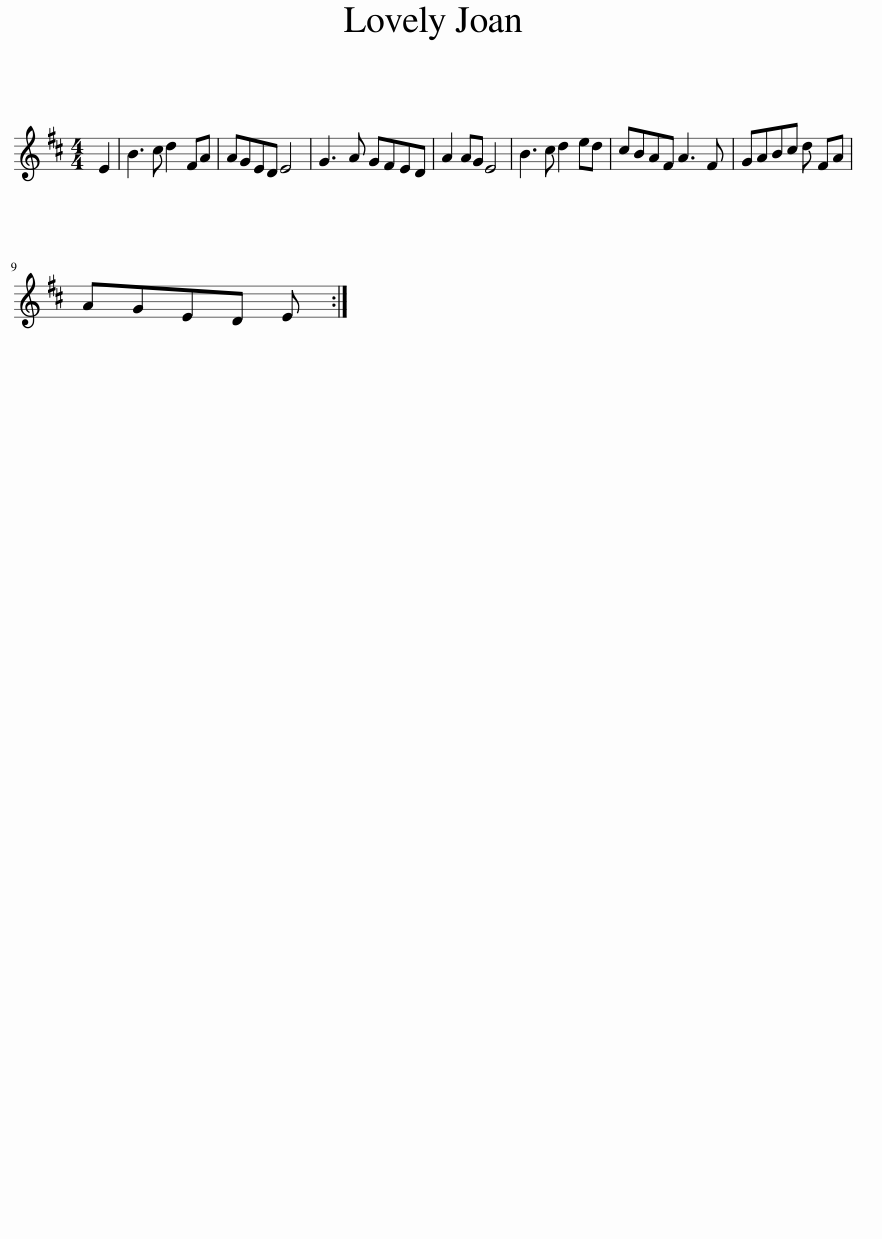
X:1
L:1/8
M:4/4
I:linebreak $
K:D
V:1 treble
V:1
 E2 | B3 c d2 FA | AGED E4 | G3 A GFED | A2 AG E4 | %5
 B3 c d2 ed | cBAF A3 F | GABc d FA |$ AGED E :| %9
